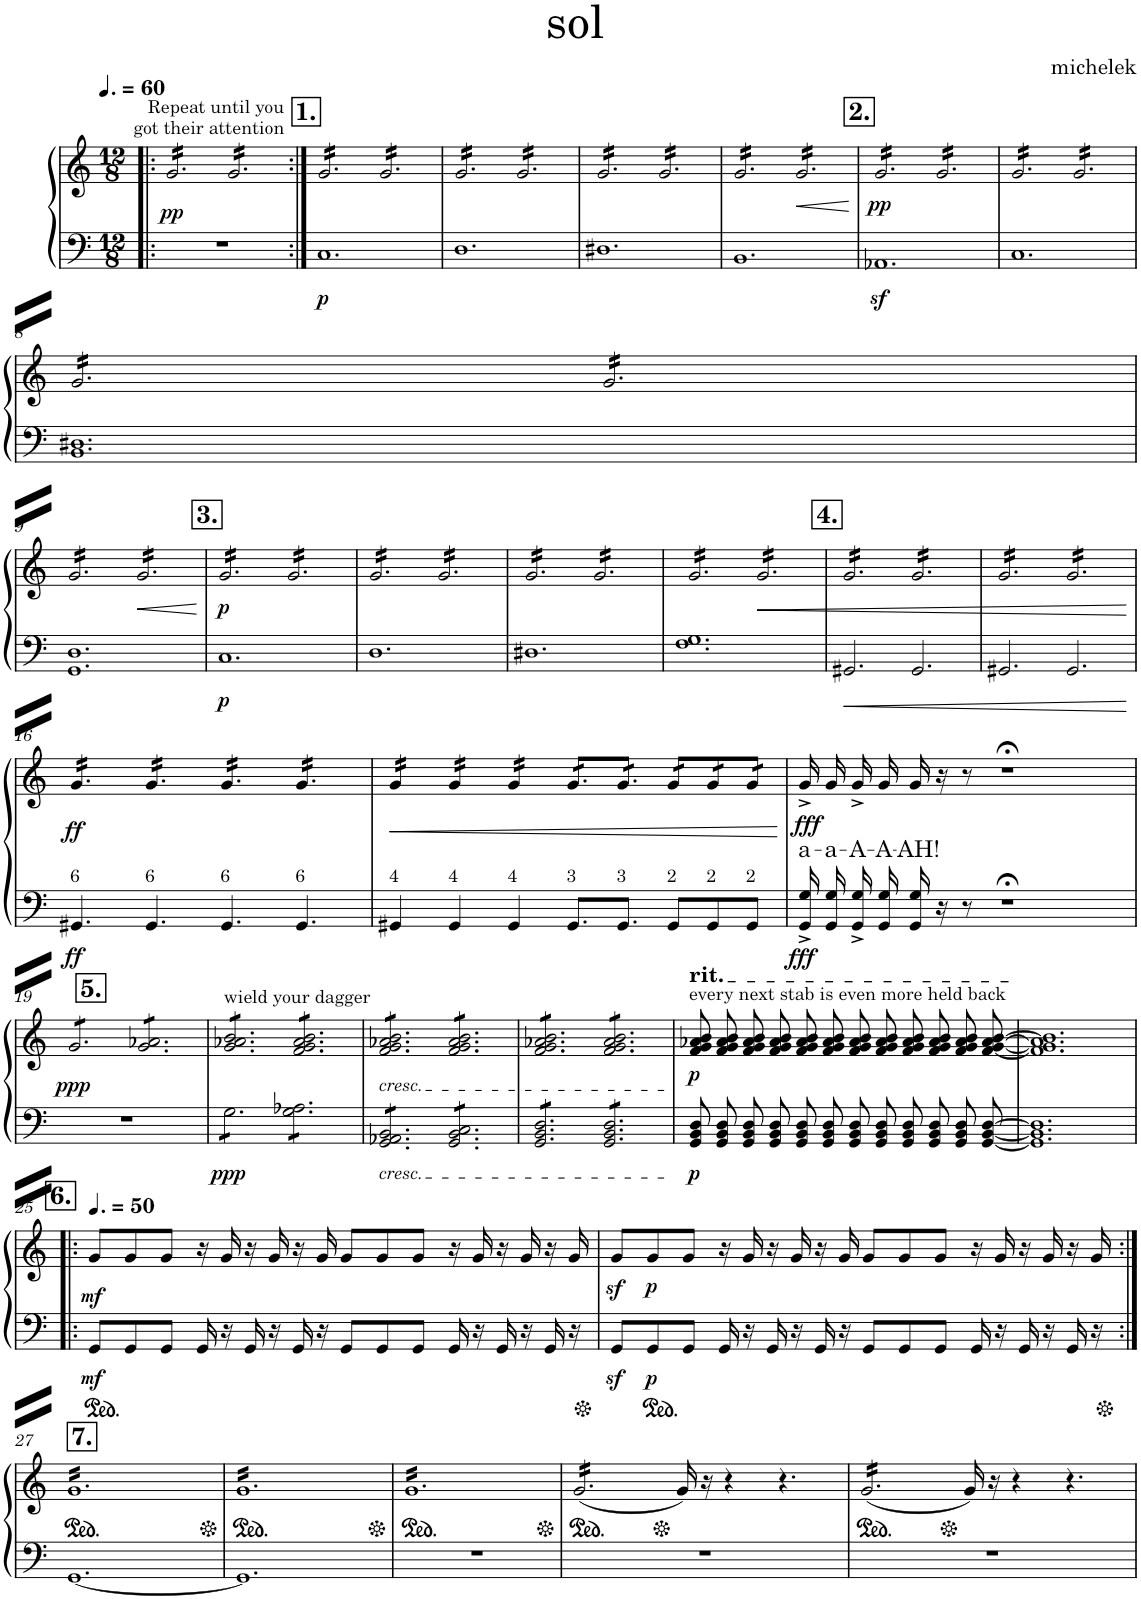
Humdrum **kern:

**kern	**kern	**text	**dynam
*part1	*part1	*part1	*part1
*staff2	*staff1	*staff1	*staff1/2
*I"Piano	*	*	*
*I'Pno	*	*	*
*clefF4	*clefG2	*	*
*k[]	*k[]	*	*
*M12/8	*M12/8	*	*
*MM90	*MM90	*	*
=1!|:	=1!|:	=1!|:	=1!|:
!	!	!	!LO:DY:b
*	*^	*	*
*	*tremolo	*	*	*
1.r	16g/LL	1ryy	.	pp
.	16g/	.	.	.
.	16g/	.	.	.
.	16g/	.	.	.
.	16g/	.	.	.
.	16g/	.	.	.
.	16g/	.	.	.
.	16g/	.	.	.
.	16g/	.	.	.
.	16g/	.	.	.
.	16g/	.	.	.
.	16g/JJ	.	.	.
.	16g/LL	.	.	.
.	16g/	.	.	.
.	16g/	.	.	.
.	16g/	.	.	.
.	16g/	4..ryy	.	.
.	16g/	.	.	.
.	16g/	.	.	.
.	16g/	.	.	.
.	16g/	.	.	.
.	16g/	.	.	.
.	16g/	.	.	.
!	!	!LO:TX:a:t=Repeat until you	!	!
!	!	!LO:TX:a:t=got their attention	!	!
.	16g/JJ	16ryy	.	.
!!LO:REH:place=s1:a:B:cj:fs=14:t=1.
=2:|!	=2:|!	=2:|!	=2:|!	=2:|!
!	!	!	!	!LO:DY:b=2
*	*v	*v	*	*
1.C	16g/LL	.	p
.	16g/	.	.
.	16g/	.	.
.	16g/	.	.
.	16g/	.	.
.	16g/	.	.
.	16g/	.	.
.	16g/	.	.
.	16g/	.	.
.	16g/	.	.
.	16g/	.	.
.	16g/JJ	.	.
.	16g/LL	.	.
.	16g/	.	.
.	16g/	.	.
.	16g/	.	.
.	16g/	.	.
.	16g/	.	.
.	16g/	.	.
.	16g/	.	.
.	16g/	.	.
.	16g/	.	.
.	16g/	.	.
.	16g/JJ	.	.
=3	=3	=3	=3
1.D	16g/LL	.	.
.	16g/	.	.
.	16g/	.	.
.	16g/	.	.
.	16g/	.	.
.	16g/	.	.
.	16g/	.	.
.	16g/	.	.
.	16g/	.	.
.	16g/	.	.
.	16g/	.	.
.	16g/JJ	.	.
.	16g/LL	.	.
.	16g/	.	.
.	16g/	.	.
.	16g/	.	.
.	16g/	.	.
.	16g/	.	.
.	16g/	.	.
.	16g/	.	.
.	16g/	.	.
.	16g/	.	.
.	16g/	.	.
.	16g/JJ	.	.
=4	=4	=4	=4
1.D#X	16g/LL	.	.
.	16g/	.	.
.	16g/	.	.
.	16g/	.	.
.	16g/	.	.
.	16g/	.	.
.	16g/	.	.
.	16g/	.	.
.	16g/	.	.
.	16g/	.	.
.	16g/	.	.
.	16g/JJ	.	.
.	16g/LL	.	.
.	16g/	.	.
.	16g/	.	.
.	16g/	.	.
.	16g/	.	.
.	16g/	.	.
.	16g/	.	.
.	16g/	.	.
.	16g/	.	.
.	16g/	.	.
.	16g/	.	.
.	16g/JJ	.	.
=5	=5	=5	=5
1.BB	16g/LL	.	.
.	16g/	.	.
.	16g/	.	.
.	16g/	.	.
.	16g/	.	.
.	16g/	.	.
.	16g/	.	.
.	16g/	.	.
.	16g/	.	.
.	16g/	.	.
.	16g/	.	.
.	16g/JJ	.	.
!	!	!	!LO:HP:b
.	16g/LL	.	<
.	16g/	.	.
.	16g/	.	.
.	16g/	.	.
.	16g/	.	.
.	16g/	.	.
.	16g/	.	.
.	16g/	.	.
.	16g/	.	.
.	16g/	.	.
.	16g/	.	.
.	16g/JJ	.	.
.	.	.	[
!!LO:REH:place=s1:a:B:cj:fs=14:t=2.
=6	=6	=6	=6
!	!	!	!LO:DY:b
1.AA-Xz<	16g/LL	.	pp
.	16g/	.	.
.	16g/	.	.
.	16g/	.	.
.	16g/	.	.
.	16g/	.	.
.	16g/	.	.
.	16g/	.	.
.	16g/	.	.
.	16g/	.	.
.	16g/	.	.
.	16g/JJ	.	.
.	16g/LL	.	.
.	16g/	.	.
.	16g/	.	.
.	16g/	.	.
.	16g/	.	.
.	16g/	.	.
.	16g/	.	.
.	16g/	.	.
.	16g/	.	.
.	16g/	.	.
.	16g/	.	.
.	16g/JJ	.	.
=7	=7	=7	=7
1.C	16g/LL	.	.
.	16g/	.	.
.	16g/	.	.
.	16g/	.	.
.	16g/	.	.
.	16g/	.	.
.	16g/	.	.
.	16g/	.	.
.	16g/	.	.
.	16g/	.	.
.	16g/	.	.
.	16g/JJ	.	.
.	16g/LL	.	.
.	16g/	.	.
.	16g/	.	.
.	16g/	.	.
.	16g/	.	.
.	16g/	.	.
.	16g/	.	.
.	16g/	.	.
.	16g/	.	.
.	16g/	.	.
.	16g/	.	.
.	16g/JJ	.	.
!!LO:LB:g=z
=8	=8	=8	=8
1.BB 1.D#X	16g/LL	.	.
.	16g/	.	.
.	16g/	.	.
.	16g/	.	.
.	16g/	.	.
.	16g/	.	.
.	16g/	.	.
.	16g/	.	.
.	16g/	.	.
.	16g/	.	.
.	16g/	.	.
.	16g/JJ	.	.
.	16g/LL	.	.
.	16g/	.	.
.	16g/	.	.
.	16g/	.	.
.	16g/	.	.
.	16g/	.	.
.	16g/	.	.
.	16g/	.	.
.	16g/	.	.
.	16g/	.	.
.	16g/	.	.
.	16g/JJ	.	.
!!LO:LB:g=z
=9	=9	=9	=9
1.GG 1.D	16g/LL	.	.
.	16g/	.	.
.	16g/	.	.
.	16g/	.	.
.	16g/	.	.
.	16g/	.	.
.	16g/	.	.
.	16g/	.	.
.	16g/	.	.
.	16g/	.	.
.	16g/	.	.
.	16g/JJ	.	.
!	!	!	!LO:HP:b
.	16g/LL	.	<
.	16g/	.	.
.	16g/	.	.
.	16g/	.	.
.	16g/	.	.
.	16g/	.	.
.	16g/	.	.
.	16g/	.	.
.	16g/	.	.
.	16g/	.	.
.	16g/	.	.
.	16g/JJ	.	.
.	.	.	[
!!LO:REH:place=s1:a:B:cj:fs=14:t=3.
=10	=10	=10	=10
!	!	!	!LO:DY:b=2
!	!	!	!LO:DY:n=1:b
1.C	16g/LL	.	p p
.	16g/	.	.
.	16g/	.	.
.	16g/	.	.
.	16g/	.	.
.	16g/	.	.
.	16g/	.	.
.	16g/	.	.
.	16g/	.	.
.	16g/	.	.
.	16g/	.	.
.	16g/JJ	.	.
.	16g/LL	.	.
.	16g/	.	.
.	16g/	.	.
.	16g/	.	.
.	16g/	.	.
.	16g/	.	.
.	16g/	.	.
.	16g/	.	.
.	16g/	.	.
.	16g/	.	.
.	16g/	.	.
.	16g/JJ	.	.
=11	=11	=11	=11
1.D	16g/LL	.	.
.	16g/	.	.
.	16g/	.	.
.	16g/	.	.
.	16g/	.	.
.	16g/	.	.
.	16g/	.	.
.	16g/	.	.
.	16g/	.	.
.	16g/	.	.
.	16g/	.	.
.	16g/JJ	.	.
.	16g/LL	.	.
.	16g/	.	.
.	16g/	.	.
.	16g/	.	.
.	16g/	.	.
.	16g/	.	.
.	16g/	.	.
.	16g/	.	.
.	16g/	.	.
.	16g/	.	.
.	16g/	.	.
.	16g/JJ	.	.
=12	=12	=12	=12
1.D#X	16g/LL	.	.
.	16g/	.	.
.	16g/	.	.
.	16g/	.	.
.	16g/	.	.
.	16g/	.	.
.	16g/	.	.
.	16g/	.	.
.	16g/	.	.
.	16g/	.	.
.	16g/	.	.
.	16g/JJ	.	.
.	16g/LL	.	.
.	16g/	.	.
.	16g/	.	.
.	16g/	.	.
.	16g/	.	.
.	16g/	.	.
.	16g/	.	.
.	16g/	.	.
.	16g/	.	.
.	16g/	.	.
.	16g/	.	.
.	16g/JJ	.	.
=13	=13	=13	=13
1.F 1.G	16g/LL	.	.
.	16g/	.	.
.	16g/	.	.
.	16g/	.	.
.	16g/	.	.
.	16g/	.	.
.	16g/	.	.
.	16g/	.	.
.	16g/	.	.
.	16g/	.	.
.	16g/	.	.
.	16g/JJ	.	.
!	!	!	!LO:HP:b
.	16g/LL	.	<
.	16g/	.	.
.	16g/	.	.
.	16g/	.	.
.	16g/	.	.
.	16g/	.	.
.	16g/	.	.
.	16g/	.	.
.	16g/	.	.
.	16g/	.	.
.	16g/	.	.
.	16g/JJ	.	.
!!LO:REH:place=s1:a:B:cj:fs=14:t=4.
=14	=14	=14	=14
2.GG#X/	16g/LL	.	.
.	16g/	.	.
.	16g/	.	.
.	16g/	.	.
.	16g/	.	.
.	16g/	.	.
.	16g/	.	.
.	16g/	.	.
.	16g/	.	.
.	16g/	.	.
.	16g/	.	.
.	16g/JJ	.	.
2.GG#/	16g/LL	.	.
.	16g/	.	.
.	16g/	.	.
.	16g/	.	.
.	16g/	.	.
.	16g/	.	.
.	16g/	.	.
.	16g/	.	.
.	16g/	.	.
.	16g/	.	.
.	16g/	.	.
.	16g/JJ	.	.
=15	=15	=15	=15
2.GG#X/	16g/LL	.	.
.	16g/	.	.
.	16g/	.	.
.	16g/	.	.
.	16g/	.	.
.	16g/	.	.
.	16g/	.	.
.	16g/	.	.
.	16g/	.	.
.	16g/	.	.
.	16g/	.	.
.	16g/JJ	.	.
2.GG#/	16g/LL	.	.
.	16g/	.	.
.	16g/	.	.
.	16g/	.	.
.	16g/	.	.
.	16g/	.	.
.	16g/	.	.
.	16g/	.	.
.	16g/	.	.
.	16g/	.	.
.	16g/	.	.
.	16g/JJ	.	.
.	.	.	[
!!LO:LB:g=z
=16	=16	=16	=16
!LO:TX:a:t=6	!	!	!
!	!	!	!LO:DY:b=2
!	!	!	!LO:DY:n=1:b
4.GG#X/	16g/LL	.	ff ff
.	16g/	.	.
.	16g/	.	.
.	16g/	.	.
.	16g/	.	.
.	16g/JJ	.	.
!LO:TX:a:t=6	!	!	!
4.GG#/	16g/LL	.	.
.	16g/	.	.
.	16g/	.	.
.	16g/	.	.
.	16g/	.	.
.	16g/JJ	.	.
!LO:TX:a:t=6	!	!	!
4.GG#/	16g/LL	.	.
.	16g/	.	.
.	16g/	.	.
.	16g/	.	.
.	16g/	.	.
.	16g/JJ	.	.
!LO:TX:a:t=6	!	!	!
4.GG#/	16g/LL	.	.
.	16g/	.	.
.	16g/	.	.
.	16g/	.	.
.	16g/	.	.
.	16g/JJ	.	.
=17	=17	=17	=17
!LO:TX:a:t=4	!	!	!
!	!	!	!LO:HP:b
4GG#X/	16g/LL	.	<
.	16g/	.	.
.	16g/	.	.
.	16g/JJ	.	.
!LO:TX:a:t=4	!	!	!
4GG#/	16g/LL	.	.
.	16g/	.	.
.	16g/	.	.
.	16g/JJ	.	.
!LO:TX:a:t=4	!	!	!
4GG#/	16g/LL	.	.
.	16g/	.	.
.	16g/	.	.
.	16g/JJ	.	.
!LO:TX:a:t=3	!	!	!
8.GG#/L	16g/LL	.	.
.	16g/	.	.
.	16g/JJ	.	.
!LO:TX:a:t=3	!	!	!
8.GG#/J	16g/LL	.	.
.	16g/	.	.
.	16g/JJ	.	.
!LO:TX:a:t=2	!	!	!
8GG#/L	16g/LL	.	.
.	16g/	.	.
!LO:TX:a:t=2	!	!	!
8GG#/	16g/	.	.
.	16g/	.	.
!LO:TX:a:t=2	!	!	!
8GG#/J	16g/	.	.
.	16g/JJ	.	.
*	*Xtremolo	*	*
.	.	.	[
=18	=18	=18	=18
!	!	!LO:LY:b	!LO:DY:b=2
!	!	!	!LO:DY:n=1:b
16GG/^ 16G/^	16g^/	a-	fff fff
!	!	!LO:LY:b	!
16GG/ 16G/	16g/	-a-	.
!	!	!LO:LY:b	!
16GG/^ 16G/^	16g^/	-A-	.
!	!	!LO:LY:b	!
16GG/ 16G/	16g/	-A-	.
!	!	!LO:LY:b	!
16GG/ 16G/	16g/	-AH!	.
16r	16r	.	.
8r	8r	.	.
1r;<	1r;<	.	.
!!LO:LB:g=z
!!LO:REH:place=s1:a:B:cj:fs=14:t=5.
=19	=19	=19	=19
!	!	!	!LO:DY:b
*	*tremolo	*	*
1.r	8g/L	.	ppp
.	8g/	.	.
.	8g/	.	.
.	8g/	.	.
.	8g/	.	.
.	8g/J	.	.
.	8g/ 8a-X/L	.	.
.	8g/ 8a-X/	.	.
.	8g/ 8a-X/	.	.
.	8g/ 8a-X/	.	.
.	8g/ 8a-X/	.	.
.	8g/ 8a-X/J	.	.
=20	=20	=20	=20
!	!LO:TX:a:t=wield your dagger	!	!
!	!	!	!LO:DY:b=2
*tremolo	*	*	*
8G\L	8g/ 8a-X/ 8b/L	.	ppp
8G\	8g/ 8a-X/ 8b/	.	.
8G\	8g/ 8a-X/ 8b/	.	.
8G\	8g/ 8a-X/ 8b/	.	.
8G\	8g/ 8a-X/ 8b/	.	.
8G\J	8g/ 8a-X/ 8b/J	.	.
8G\ 8A-X\L	8f/ 8g/ 8a-/ 8b/L	.	.
8G\ 8A-X\	8f/ 8g/ 8a-/ 8b/	.	.
8G\ 8A-X\	8f/ 8g/ 8a-/ 8b/	.	.
8G\ 8A-X\	8f/ 8g/ 8a-/ 8b/	.	.
8G\ 8A-X\	8f/ 8g/ 8a-/ 8b/	.	.
8G\ 8A-X\J	8f/ 8g/ 8a-/ 8b/J	.	.
=21	=21	=21	=21
!	!LO:TX:b:i:t=cresc.	!	!
!LO:TX:b:i:t=cresc.	!	!	!
8GG/ 8AA-X/ 8BB/L	8f/ 8g/ 8a-X/ 8b/L	.	.
8GG/ 8AA-X/ 8BB/	8f/ 8g/ 8a-X/ 8b/	.	.
8GG/ 8AA-X/ 8BB/	8f/ 8g/ 8a-X/ 8b/	.	.
8GG/ 8AA-X/ 8BB/	8f/ 8g/ 8a-X/ 8b/	.	.
8GG/ 8AA-X/ 8BB/	8f/ 8g/ 8a-X/ 8b/	.	.
8GG/ 8AA-X/ 8BB/J	8f/ 8g/ 8a-X/ 8b/J	.	.
8GG/ 8BB/ 8C/L	8f/ 8g/ 8a-/ 8b/L	.	.
8GG/ 8BB/ 8C/	8f/ 8g/ 8a-/ 8b/	.	.
8GG/ 8BB/ 8C/	8f/ 8g/ 8a-/ 8b/	.	.
8GG/ 8BB/ 8C/	8f/ 8g/ 8a-/ 8b/	.	.
8GG/ 8BB/ 8C/	8f/ 8g/ 8a-/ 8b/	.	.
8GG/ 8BB/ 8C/J	8f/ 8g/ 8a-/ 8b/J	.	.
=22	=22	=22	=22
8GG/ 8BB/ 8D/L	8f/ 8g/ 8a-X/ 8b/L	.	.
8GG/ 8BB/ 8D/	8f/ 8g/ 8a-X/ 8b/	.	.
8GG/ 8BB/ 8D/	8f/ 8g/ 8a-X/ 8b/	.	.
8GG/ 8BB/ 8D/	8f/ 8g/ 8a-X/ 8b/	.	.
8GG/ 8BB/ 8D/	8f/ 8g/ 8a-X/ 8b/	.	.
8GG/ 8BB/ 8D/J	8f/ 8g/ 8a-X/ 8b/J	.	.
8GG/ 8BB/ 8D/L	8f/ 8g/ 8a-/ 8b/L	.	.
8GG/ 8BB/ 8D/	8f/ 8g/ 8a-/ 8b/	.	.
8GG/ 8BB/ 8D/	8f/ 8g/ 8a-/ 8b/	.	.
8GG/ 8BB/ 8D/	8f/ 8g/ 8a-/ 8b/	.	.
8GG/ 8BB/ 8D/	8f/ 8g/ 8a-/ 8b/	.	.
8GG/ 8BB/ 8D/J	8f/ 8g/ 8a-/ 8b/J	.	.
*	*Xtremolo	*	*
*Xtremolo	*	*	*
=23	=23	=23	=23
!	!LO:TX:a:t=every next stab is even more held back	!	!
!	!LO:TX:a:t=rit.	!	!
!	!	!	!LO:DY:b=2
!	!	!	!LO:DY:n=1:b
8GG/ 8BB/ 8D/	8f/ 8g/ 8a-X/ 8b/	.	p p
8GG/ 8BB/ 8D/	8f/ 8g/ 8a-/ 8b/	.	.
8GG/ 8BB/ 8D/	8f/ 8g/ 8a-/ 8b/	.	.
8GG/ 8BB/ 8D/	8f/ 8g/ 8a-/ 8b/	.	.
8GG/ 8BB/ 8D/	8f/ 8g/ 8a-/ 8b/	.	.
8GG/ 8BB/ 8D/	8f/ 8g/ 8a-/ 8b/	.	.
8GG/ 8BB/ 8D/	8f/ 8g/ 8a-/ 8b/	.	.
8GG/ 8BB/ 8D/	8f/ 8g/ 8a-/ 8b/	.	.
8GG/ 8BB/ 8D/	8f/ 8g/ 8a-/ 8b/	.	.
8GG/ 8BB/ 8D/	8f/ 8g/ 8a-/ 8b/	.	.
8GG/ 8BB/ 8D/	8f/ 8g/ 8a-/ 8b/	.	.
[8GG/ [8BB/ [8D/	[8f/ [8g/ [8a-/ [8b/	.	.
=24	=24	=24	=24
1.GG] 1.BB] 1.D]	1.f] 1.g] 1.a-] 1.b]	.	.
!!LO:LB:g=z
=25!|:	=25!|:	=25!|:	=25!|:
!!LO:REH:place=s1:a:B:cj:fs=14:t=6.
*	*MM75	*	*
!	!	!	!LO:DY:b=2
!	!	!	!LO:DY:n=1:b
8GG/L	8g/L	.	mf mf
8GG/	8g/	.	.
8GG/J	8g/J	.	.
16GG/	16r	.	.
16r	16g/	.	.
16GG/	16r	.	.
16r	16g/	.	.
16GG/	16r	.	.
16r	16g/	.	.
8GG/L	8g/L	.	.
8GG/	8g/	.	.
8GG/J	8g/J	.	.
16GG/	16r	.	.
16r	16g/	.	.
16GG/	16r	.	.
16r	16g/	.	.
16GG/	16r	.	.
16r	16g/	.	.
=26	=26	=26	=26
8GGz</L	8gz</L	.	.
!	!	!	!LO:DY:b=2
!	!	!	!LO:DY:n=1:b
8GG/	8g/	.	p p
8GG/J	8g/J	.	.
16GG/	16r	.	.
16r	16g/	.	.
16GG/	16r	.	.
16r	16g/	.	.
16GG/	16r	.	.
16r	16g/	.	.
8GG/L	8g/L	.	.
8GG/	8g/	.	.
8GG/J	8g/J	.	.
16GG/	16r	.	.
16r	16g/	.	.
16GG/	16r	.	.
16r	16g/	.	.
16GG/	16r	.	.
16r	16g/	.	.
!!LO:LB:g=z
!!LO:REH:place=s1:a:B:cj:fs=14:t=7.
=27:|!	=27:|!	=27:|!	=27:|!
*	*ped	*	*
*	*tremolo	*	*
[1.GG	16gLL	.	.
.	16g	.	.
.	16g	.	.
.	16g	.	.
.	16g	.	.
.	16g	.	.
.	16g	.	.
.	16g	.	.
.	16g	.	.
.	16g	.	.
.	16g	.	.
.	16g	.	.
.	16g	.	.
.	16g	.	.
.	16g	.	.
.	16g	.	.
.	16g	.	.
.	16g	.	.
.	16g	.	.
.	16g	.	.
.	16g	.	.
.	16g	.	.
.	16g	.	.
.	16gJJ	.	.
=28	=28	=28	=28
*	*Xped	*	*
*	*ped	*	*
1.GG]	16gLL	.	.
.	16g	.	.
.	16g	.	.
.	16g	.	.
.	16g	.	.
.	16g	.	.
.	16g	.	.
.	16g	.	.
.	16g	.	.
.	16g	.	.
.	16g	.	.
.	16g	.	.
.	16g	.	.
.	16g	.	.
.	16g	.	.
.	16g	.	.
.	16g	.	.
.	16g	.	.
.	16g	.	.
.	16g	.	.
.	16g	.	.
.	16g	.	.
.	16g	.	.
.	16gJJ	.	.
=29	=29	=29	=29
*	*Xped	*	*
*	*ped	*	*
1.r	16gLL	.	.
.	16g	.	.
.	16g	.	.
.	16g	.	.
.	16g	.	.
.	16g	.	.
.	16g	.	.
.	16g	.	.
.	16g	.	.
.	16g	.	.
.	16g	.	.
.	16g	.	.
.	16g	.	.
.	16g	.	.
.	16g	.	.
.	16g	.	.
.	16g	.	.
.	16g	.	.
.	16g	.	.
.	16g	.	.
.	16g	.	.
.	16g	.	.
.	16g	.	.
.	16gJJ	.	.
=30	=30	=30	=30
*	*Xped	*	*
*	*ped	*	*
1.r	(16g/LL	.	.
.	(16g/	.	.
.	(16g/	.	.
.	(16g/	.	.
.	(16g/	.	.
.	(16g/	.	.
.	(16g/	.	.
.	(16g/	.	.
.	(16g/	.	.
.	(16g/	.	.
.	(16g/	.	.
.	(16g/JJ	.	.
*	*Xtremolo	*	*
*	*Xped	*	*
.	16g/)	.	.
.	16r	.	.
.	4r	.	.
.	4.r	.	.
=31	=31	=31	=31
*	*ped	*	*
*	*tremolo	*	*
1.r	(16g/LL	.	.
.	(16g/	.	.
.	(16g/	.	.
.	(16g/	.	.
.	(16g/	.	.
.	(16g/	.	.
.	(16g/	.	.
.	(16g/	.	.
.	(16g/	.	.
.	(16g/	.	.
.	(16g/	.	.
.	(16g/JJ	.	.
*	*Xtremolo	*	*
*	*Xped	*	*
.	16g/)	.	.
.	16r	.	.
.	4r	.	.
.	4.r	.	.
=	=	=	=
*-	*-	*-	*-
